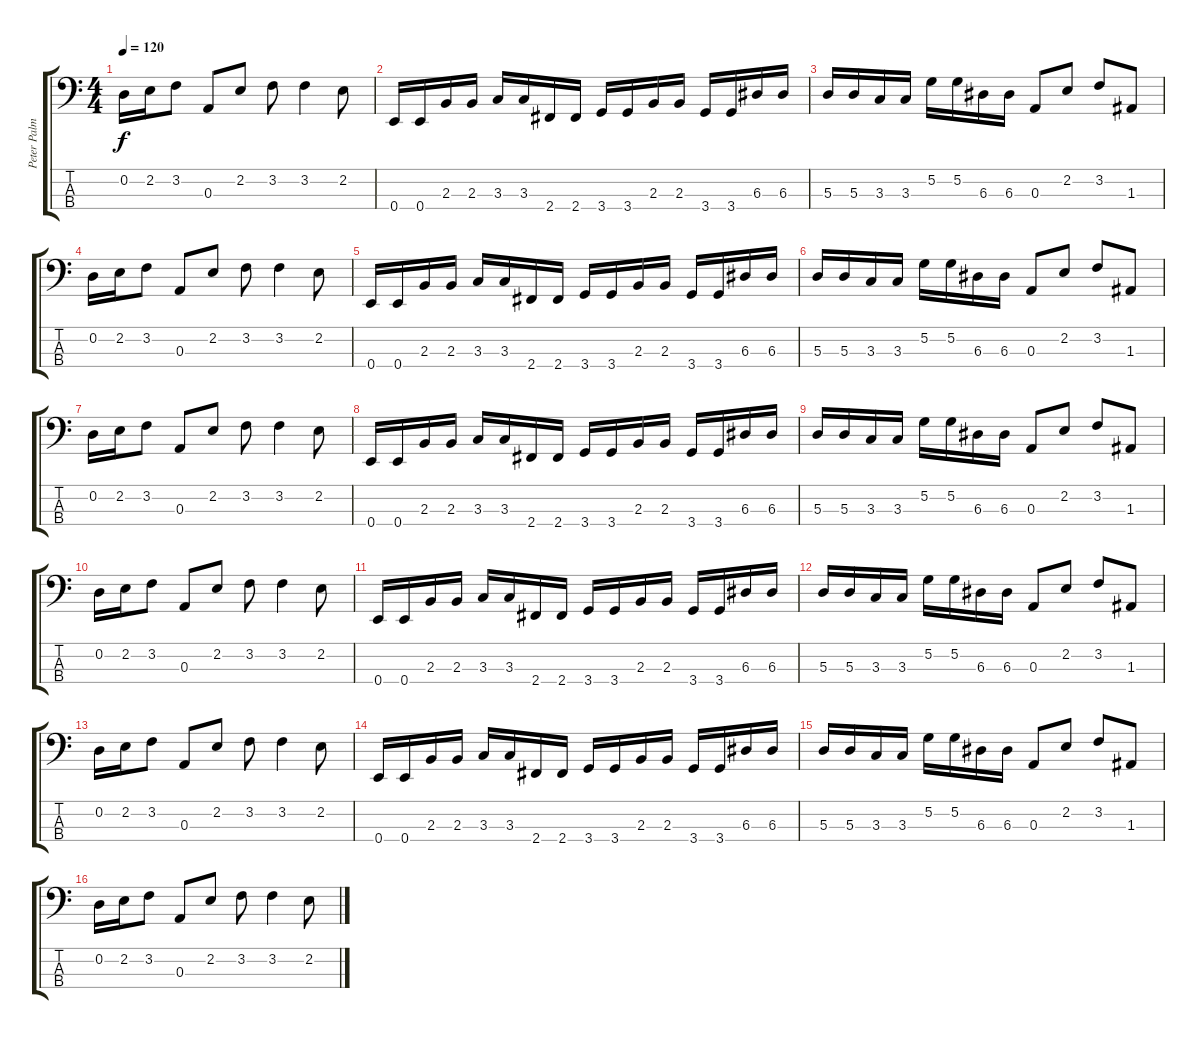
\track ("Peter Palmdahl (Bass)" "Peter Palm") {instrument electricbasspick}
\staff {score tabs}
\tuning (G2 D2 A1 E1) {hide}
\ts (4 4)
\tempo 120
\clef f4
\ks c
0.2.16{dy f} 2.2.16 3.2.8 0.3.8 2.2.8 3.2.8 3.2.4 2.2.8 |
0.4.16 0.4.16 2.3.16 2.3.16 3.3.16 3.3.16 2.4.16 2.4.16 3.4.16 3.4.16 2.3.16 2.3.16 3.4.16 3.4.16 6.3.16 6.3.16 |
5.3.16 5.3.16 3.3.16 3.3.16 5.2.16 5.2.16 6.3.16 6.3.16 0.3.8 2.2.8 3.2.8 1.3.8 |
0.2.16 2.2.16 3.2.8 0.3.8 2.2.8 3.2.8 3.2.4 2.2.8 |
0.4.16 0.4.16 2.3.16 2.3.16 3.3.16 3.3.16 2.4.16 2.4.16 3.4.16 3.4.16 2.3.16 2.3.16 3.4.16 3.4.16 6.3.16 6.3.16 |
5.3.16 5.3.16 3.3.16 3.3.16 5.2.16 5.2.16 6.3.16 6.3.16 0.3.8 2.2.8 3.2.8 1.3.8 |
0.2.16 2.2.16 3.2.8 0.3.8 2.2.8 3.2.8 3.2.4 2.2.8 |
0.4.16 0.4.16 2.3.16 2.3.16 3.3.16 3.3.16 2.4.16 2.4.16 3.4.16 3.4.16 2.3.16 2.3.16 3.4.16 3.4.16 6.3.16 6.3.16 |
5.3.16 5.3.16 3.3.16 3.3.16 5.2.16 5.2.16 6.3.16 6.3.16 0.3.8 2.2.8 3.2.8 1.3.8 |
0.2.16 2.2.16 3.2.8 0.3.8 2.2.8 3.2.8 3.2.4 2.2.8 |
0.4.16 0.4.16 2.3.16 2.3.16 3.3.16 3.3.16 2.4.16 2.4.16 3.4.16 3.4.16 2.3.16 2.3.16 3.4.16 3.4.16 6.3.16 6.3.16 |
5.3.16 5.3.16 3.3.16 3.3.16 5.2.16 5.2.16 6.3.16 6.3.16 0.3.8 2.2.8 3.2.8 1.3.8 |
0.2.16 2.2.16 3.2.8 0.3.8 2.2.8 3.2.8 3.2.4 2.2.8 |
0.4.16 0.4.16 2.3.16 2.3.16 3.3.16 3.3.16 2.4.16 2.4.16 3.4.16 3.4.16 2.3.16 2.3.16 3.4.16 3.4.16 6.3.16 6.3.16 |
5.3.16 5.3.16 3.3.16 3.3.16 5.2.16 5.2.16 6.3.16 6.3.16 0.3.8 2.2.8 3.2.8 1.3.8 |
0.2.16 2.2.16 3.2.8 0.3.8 2.2.8 3.2.8 3.2.4 2.2.8
